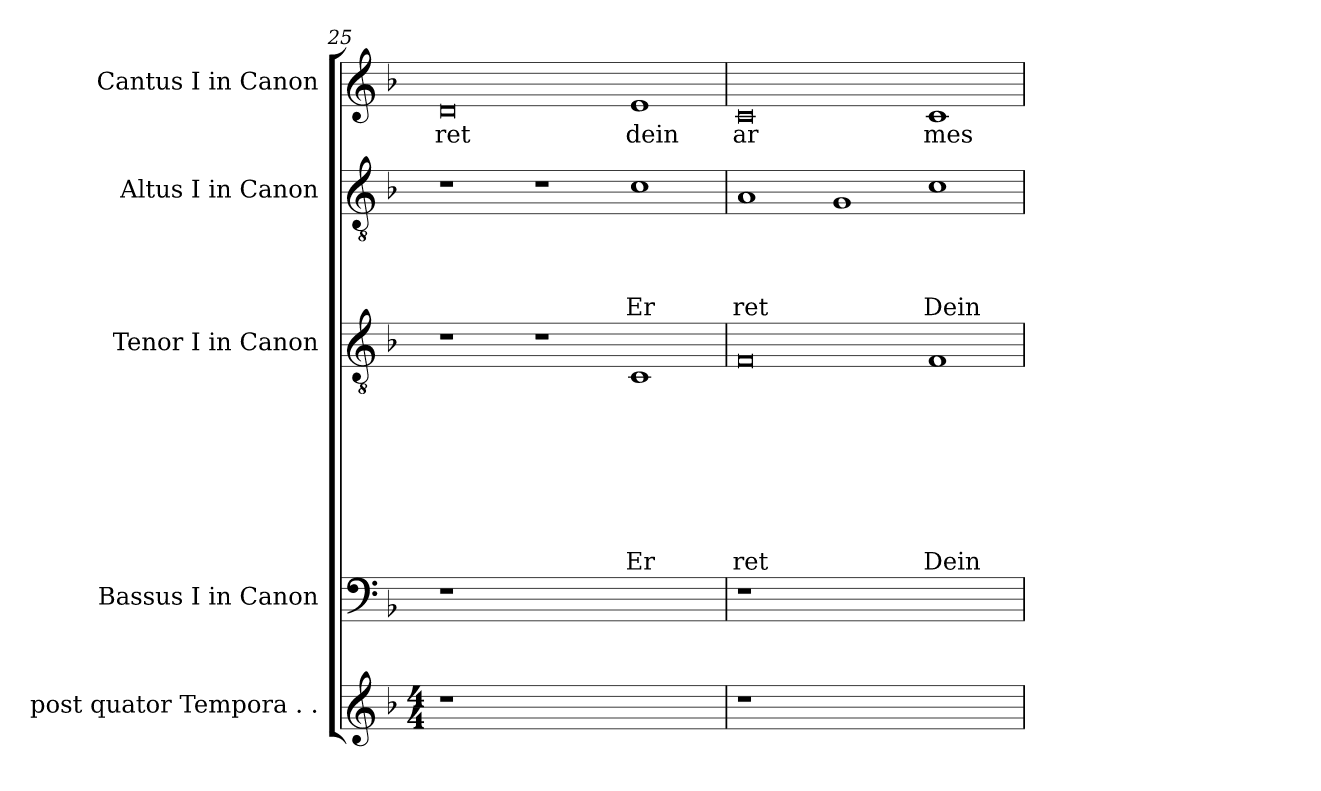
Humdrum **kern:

**kern	**kern	**kern	**text	**text	**text	**text	**text	**text	**text	**text	**kern	**text	**text	**text	**text	**kern	**text
*part5	*part4	*part3	*part3	*part3	*part3	*part3	*part3	*part3	*part3	*part3	*part2	*part2	*part2	*part2	*part2	*part1	*part1
*staff5	*staff4	*staff3	*staff3	*staff3	*staff3	*staff3	*staff3	*staff3	*staff3	*staff3	*staff2	*staff2	*staff2	*staff2	*staff2	*staff1	*staff1
*I"post quator Tempora . .	*I"Bassus I in Canon	*I"Tenor I in Canon	*	*	*	*	*	*	*	*	*I"Altus I in Canon	*	*	*	*	*I"Cantus I in Canon	*
*clefG2	*clefF4	*clefGv2	*	*	*	*	*	*	*	*	*clefGv2	*	*	*	*	*clefG2	*
*k[b-]	*k[b-]	*k[b-]	*	*	*	*	*	*	*	*	*k[b-]	*	*	*	*	*k[b-]	*
*F:	*F:	*F:	*	*	*	*	*	*	*	*	*F:	*	*	*	*	*F:	*
*M4/4	*	*	*	*	*	*	*	*	*	*	*	*	*	*	*	*	*
=25	=25	=25	=25	=25	=25	=25	=25	=25	=25	=25	=25	=25	=25	=25	=25	=25	=25
!	!	!	!	!	!	!	!	!	!	!	!	!	!	!	!	!	!LO:LY:b
1r	1r	1r	.	.	.	.	.	.	.	.	1r	.	.	.	.	0d	ret
0ryy	0ryy	1r	.	.	.	.	.	.	.	.	1r	.	.	.	.	.	.
!	!	!	!	!	!	!	!	!	!	!LO:LY:b	!	!	!	!	!LO:LY:b	!	!LO:LY:b
.	.	1C	.	.	.	.	.	.	.	Er	1c	.	.	.	Er	1e	dein
=26	=26	=26	=26	=26	=26	=26	=26	=26	=26	=26	=26	=26	=26	=26	=26	=26	=26
!	!	!	!	!	!	!	!	!	!	!LO:LY:b	!	!	!	!	!LO:LY:b	!	!LO:LY:b
1r	1r	0F	.	.	.	.	.	.	.	ret	1A	.	.	.	ret	0c	ar
0ryy	0ryy	.	.	.	.	.	.	.	.	.	1G	.	.	.	.	.	.
!	!	!	!	!	!	!	!	!	!	!LO:LY:b	!	!	!	!	!LO:LY:b	!	!LO:LY:b
.	.	1F	.	.	.	.	.	.	.	Dein	1c	.	.	.	Dein	1c	mes
=	=	=	=	=	=	=	=	=	=	=	=	=	=	=	=	=	=
*-	*-	*-	*-	*-	*-	*-	*-	*-	*-	*-	*-	*-	*-	*-	*-	*-	*-
